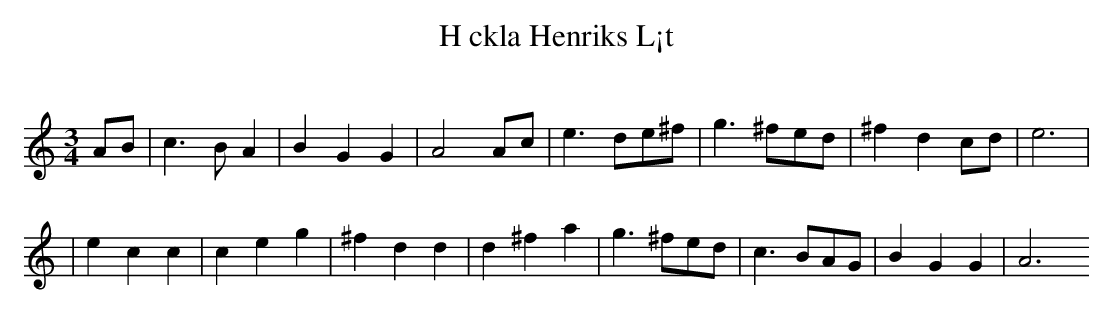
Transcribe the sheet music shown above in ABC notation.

X:1
T:H ckla Henriks L¡t
O:
M:3/4
L:1/8
K:Am
AB|c3 BA2|B2G2G2|A4Ac|e3de^f|g3^fed|^f2d2cd|e6|
|e2c2c2|c2e2g2|^f2d2d2|d2^f2a2|g3^fed|c3BAG|B2G2G2|A6
